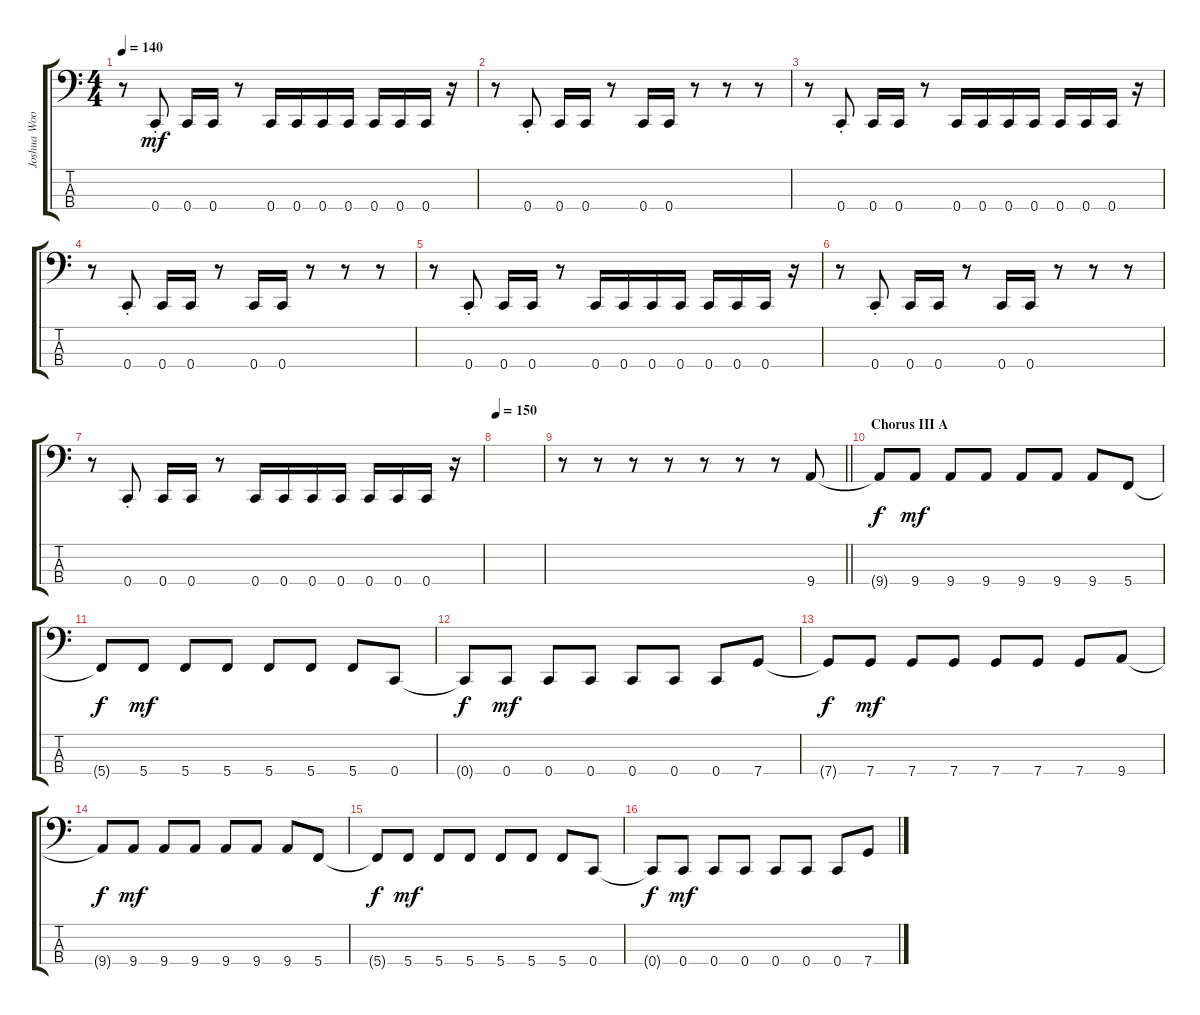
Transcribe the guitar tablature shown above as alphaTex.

\track ("Joshua Woodard" "Joshua Woo") {instrument electricbassfinger}
\staff {score tabs}
\tuning (F2 C2 G1 C1) {hide}
\ts (4 4)
\tempo 140
\clef f4
\ks c
r.8{dy mf} 0.4{st}.8 0.4.16 0.4.16 r.8 0.4.16 0.4.16 0.4.16 0.4.16 0.4.16 0.4.16 0.4.16 r.16 |
r.8 0.4{st}.8 0.4.16 0.4.16 r.8 0.4.16 0.4.16 r.8 r.8 r.8 |
r.8 0.4{st}.8 0.4.16 0.4.16 r.8 0.4.16 0.4.16 0.4.16 0.4.16 0.4.16 0.4.16 0.4.16 r.16 |
r.8 0.4{st}.8 0.4.16 0.4.16 r.8 0.4.16 0.4.16 r.8 r.8 r.8 |
r.8 0.4{st}.8 0.4.16 0.4.16 r.8 0.4.16 0.4.16 0.4.16 0.4.16 0.4.16 0.4.16 0.4.16 r.16 |
r.8 0.4{st}.8 0.4.16 0.4.16 r.8 0.4.16 0.4.16 r.8 r.8 r.8 |
r.8 0.4{st}.8 0.4.16 0.4.16 r.8 0.4.16 0.4.16 0.4.16 0.4.16 0.4.16 0.4.16 0.4.16 r.16 |
\tempo 150
|
\barLineRight lightlight
r.8 r.8 r.8 r.8 r.8 r.8 r.8 9.4.8 |
\section ("" "Chorus III A")
9.4{t}.8{dy f} 9.4.8{dy mf} 9.4.8 9.4.8 9.4.8 9.4.8 9.4.8 5.4.8 |
5.4{t}.8{dy f} 5.4.8{dy mf} 5.4.8 5.4.8 5.4.8 5.4.8 5.4.8 0.4.8 |
0.4{t}.8{dy f} 0.4.8{dy mf} 0.4.8 0.4.8 0.4.8 0.4.8 0.4.8 7.4.8 |
7.4{t}.8{dy f} 7.4.8{dy mf} 7.4.8 7.4.8 7.4.8 7.4.8 7.4.8 9.4.8 |
9.4{t}.8{dy f} 9.4.8{dy mf} 9.4.8 9.4.8 9.4.8 9.4.8 9.4.8 5.4.8 |
5.4{t}.8{dy f} 5.4.8{dy mf} 5.4.8 5.4.8 5.4.8 5.4.8 5.4.8 0.4.8 |
0.4{t}.8{dy f} 0.4.8{dy mf} 0.4.8 0.4.8 0.4.8 0.4.8 0.4.8 7.4.8
